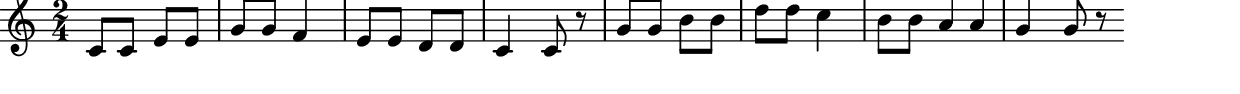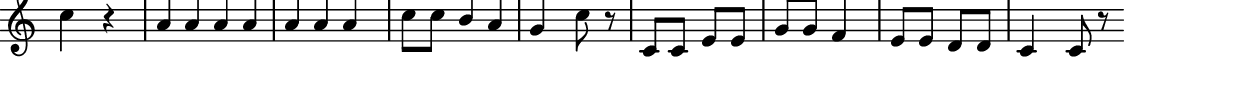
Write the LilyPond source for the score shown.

% MusicXML to Lilypond converter by Kovi

szovegAAA = \lyricmode {  "Nagy" -- "tá" -- "bor" -- "ba" "in" -- "dul" -- "nék," "nem" "bír" -- "ja" "a" "há" -- "tam." "Min" -- "dent" "ösz" -- "sze" "pa" -- "kol" -- "tam," "a" -- "mit" "csak" "ta" -- "lál" -- "tam." "Hej," "é" -- "des" -- "ked" -- "ves" "zsá" -- "kocs" -- "kám," "én" "csak" "at" -- "tól" "fé" -- "lek," "hogy" "ösz" -- "sze" -- "nyomsz," "és" "ki" -- "száll" "be" -- "lõ" -- "lem" "a" "lé" -- "lek!"  }

% Analyzing...
% 1 parts
% 1 Staff
% forceBassClefActive = 
melody = {
% 58 notes in the part
% 1 voices

\new Staff
\new Voice {
% 58 notes
% 17 mesaures

% Measure 1
\clef "treble"
\key c \major
\time 2/4 
c'8 c'8 e'8 e'8 
% Measure 2
g'8 g'8 f'4 
% Measure 3
e'8 e'8 d'8 d'8 
% Measure 4
c'4 c'8 r8 
% Measure 5
g'8 g'8 b'8 b'8 
% Measure 6
d''8 d''8 c''4 
% Measure 7
b'8 b'8 a'8 a'8 
% Measure 8
g'4 g'8 r8 
% Measure 9
\bar "|:" \break
c''4 r4 
% Measure 10
a'8 a'8 a'8 a'8 
% Measure 11
a'8 a'8 a'4 
% Measure 12
c''8 c''8 b'8 a'8 
% Measure 13
g'4 c''8 r8 
% Measure 14
c'8 c'8 e'8 e'8 
% Measure 15
g'8 g'8 f'4 
% Measure 16
e'8 e'8 d'8 d'8 
% Measure 17
c'4 c'8 r8 \bar ":|" 
} % voice
} % melody


harmonies = \chordmode {
% 18 chords
\germanChords
c4 s4 s4 g4 c4 g4 c4 s4 g4 s4 s4 d4 g4 d4 g4 s4 c4 s4 f4 s4 s4 s4 s4 s4 c4 s4 c4 s4 s4 g4 c4 g4 c4
}

\include "../../definitions.ly"
